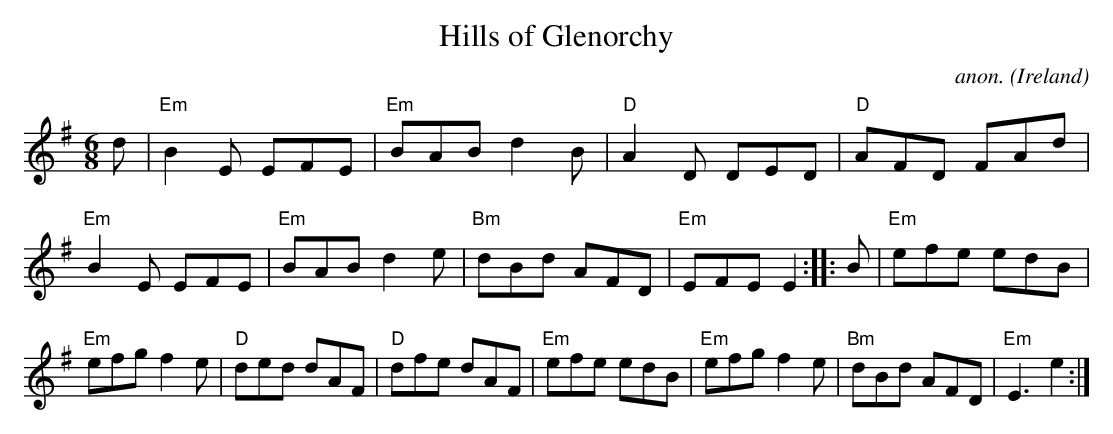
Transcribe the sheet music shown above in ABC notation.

X:1
T:Hills of Glenorchy
C:anon.
O:Ireland
M:6/8
L:1/8
K:Em
d|"Em"B2E EFE|"Em"BAB d2B|"D"A2D DED|"D"AFD FAd|\
"Em"B2E EFE|"Em"BAB d2e|"Bm"dBd AFD|"Em"EFE E2::B|\
"Em"efe edB|"Em"efg f2e|"D"ded dAF|"D"dfe dAF|\
"Em"efe edB|"Em"efg f2e|"Bm"dBd AFD|"Em"E3 e2:|
